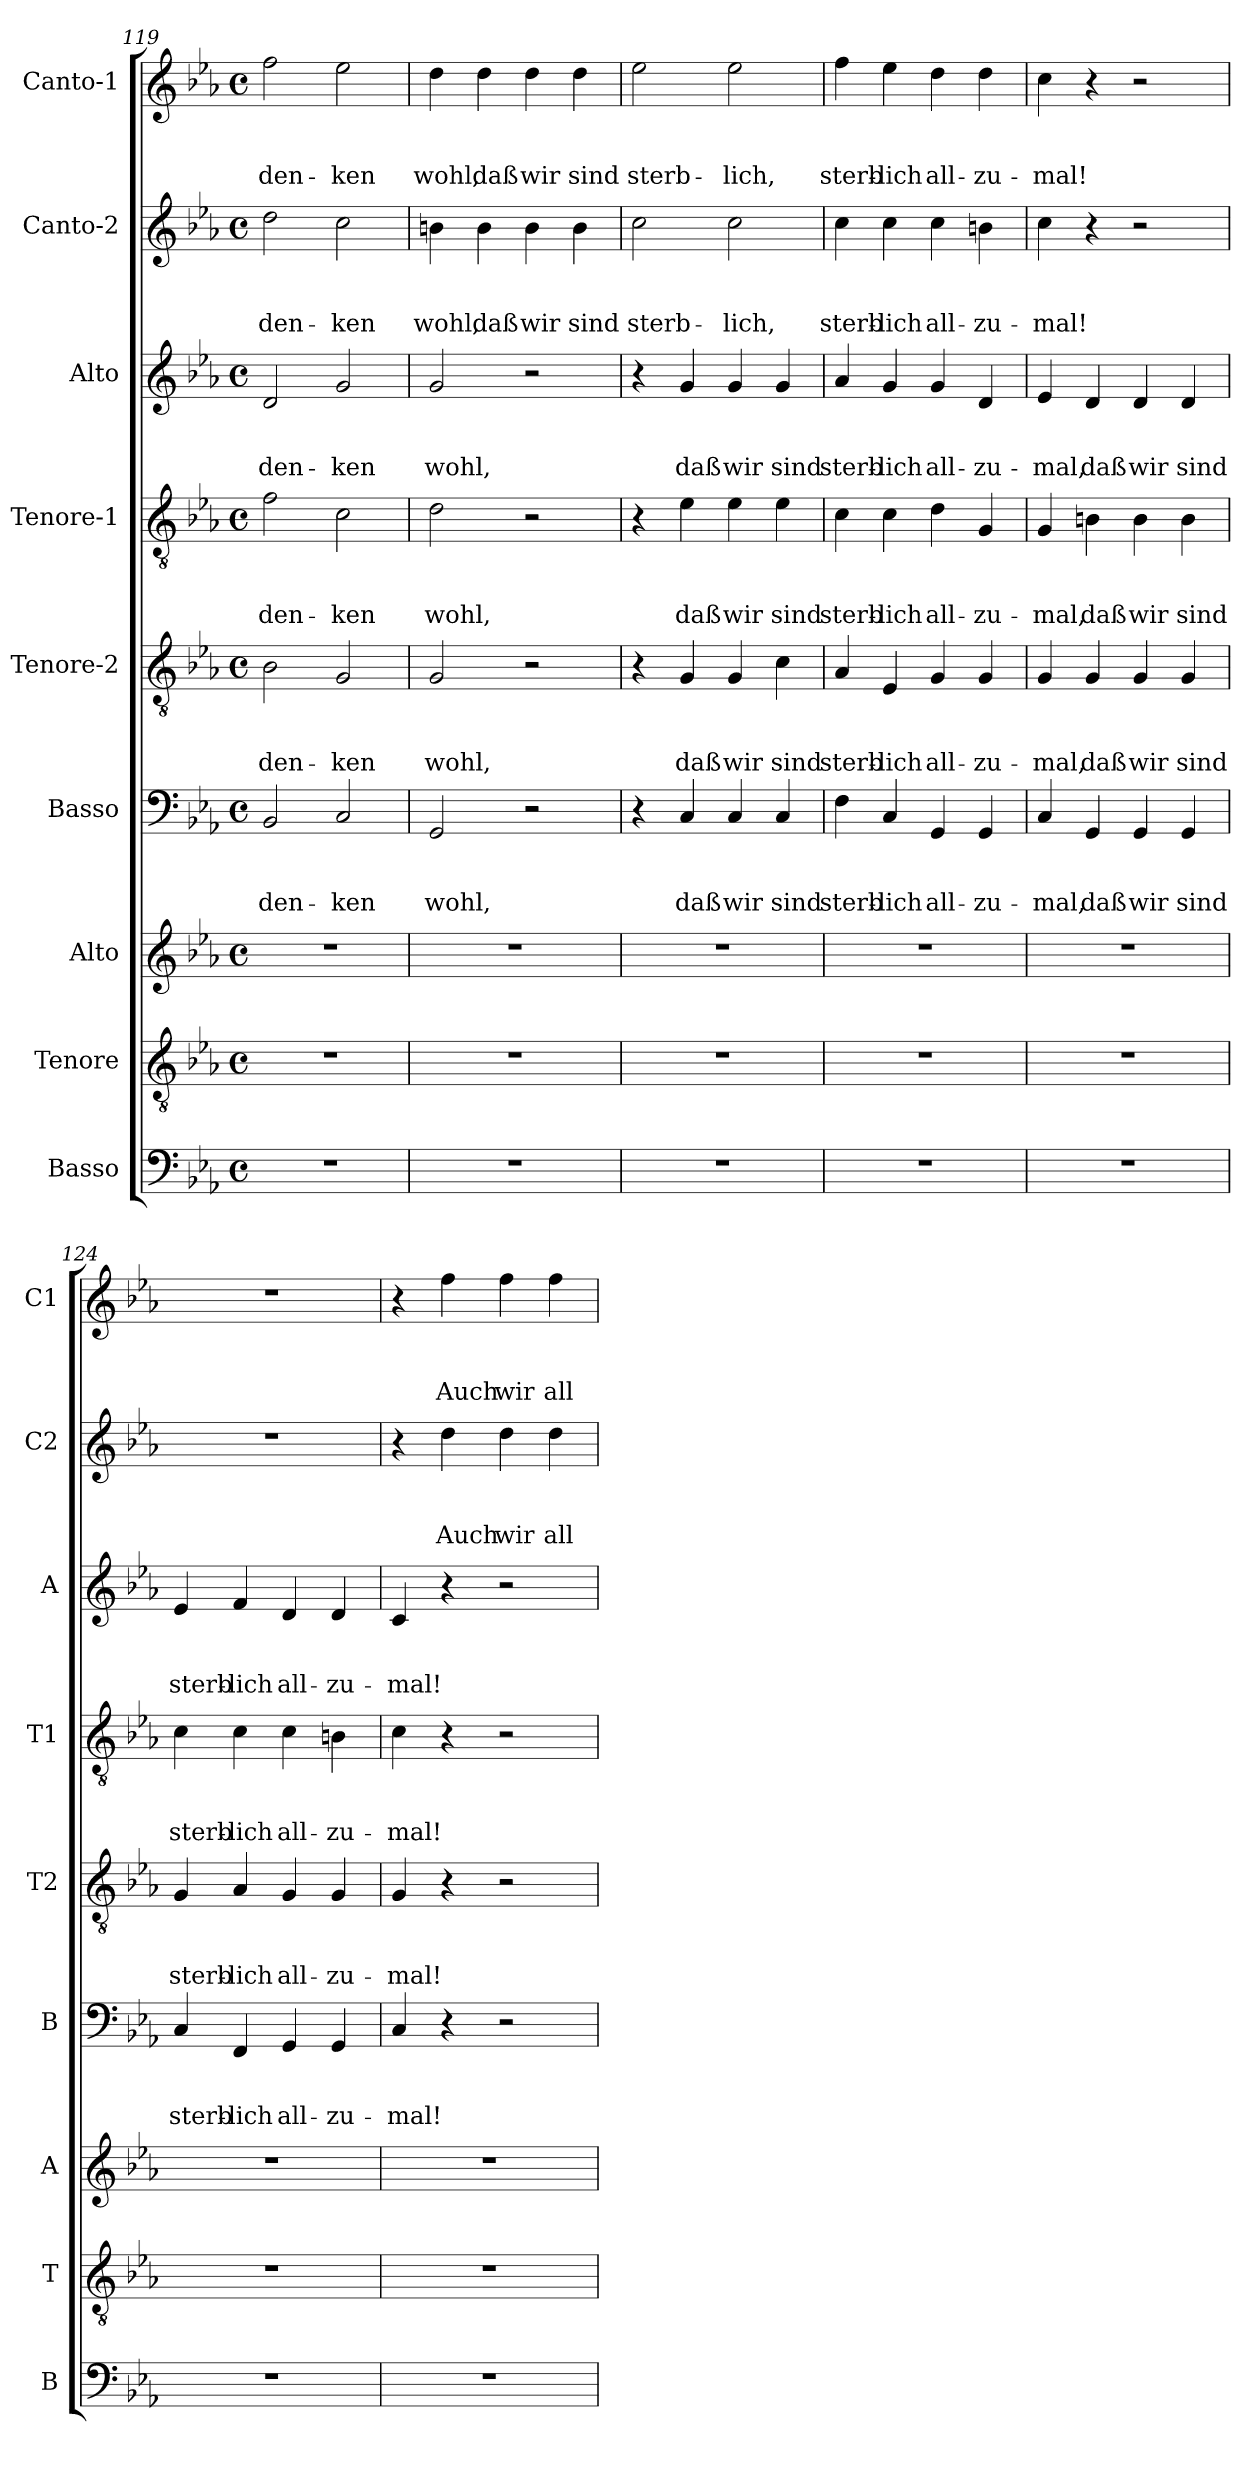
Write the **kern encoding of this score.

**kern	**kern	**kern	**kern	**text	**text	**text	**kern	**text	**text	**text	**kern	**text	**text	**text	**kern	**text	**text	**text	**kern	**text	**text	**text	**kern	**text	**text	**text
*part9	*part8	*part7	*part6	*part6	*part6	*part6	*part5	*part5	*part5	*part5	*part4	*part4	*part4	*part4	*part3	*part3	*part3	*part3	*part2	*part2	*part2	*part2	*part1	*part1	*part1	*part1
*staff9	*staff8	*staff7	*staff6	*staff6	*staff6	*staff6	*staff5	*staff5	*staff5	*staff5	*staff4	*staff4	*staff4	*staff4	*staff3	*staff3	*staff3	*staff3	*staff2	*staff2	*staff2	*staff2	*staff1	*staff1	*staff1	*staff1
*I"Basso	*I"Tenore	*I"Alto	*I"Basso	*	*	*	*I"Tenore-2	*	*	*	*I"Tenore-1	*	*	*	*I"Alto	*	*	*	*I"Canto-2	*	*	*	*I"Canto-1	*	*	*
*I'B	*I'T	*I'A	*I'B	*	*	*	*I'T2	*	*	*	*I'T1	*	*	*	*I'A	*	*	*	*I'C2	*	*	*	*I'C1	*	*	*
*clefF4	*clefGv2	*clefG2	*clefF4	*	*	*	*clefGv2	*	*	*	*clefGv2	*	*	*	*clefG2	*	*	*	*clefG2	*	*	*	*clefG2	*	*	*
*k[b-e-a-]	*k[b-e-a-]	*k[b-e-a-]	*k[b-e-a-]	*	*	*	*k[b-e-a-]	*	*	*	*k[b-e-a-]	*	*	*	*k[b-e-a-]	*	*	*	*k[b-e-a-]	*	*	*	*k[b-e-a-]	*	*	*
*E-:	*E-:	*E-:	*E-:	*	*	*	*E-:	*	*	*	*E-:	*	*	*	*E-:	*	*	*	*E-:	*	*	*	*E-:	*	*	*
*M4/4	*M4/4	*M4/4	*M4/4	*	*	*	*M4/4	*	*	*	*M4/4	*	*	*	*M4/4	*	*	*	*M4/4	*	*	*	*M4/4	*	*	*
*met(c)	*met(c)	*met(c)	*met(c)	*	*	*	*met(c)	*	*	*	*met(c)	*	*	*	*met(c)	*	*	*	*met(c)	*	*	*	*met(c)	*	*	*
=119	=119	=119	=119	=119	=119	=119	=119	=119	=119	=119	=119	=119	=119	=119	=119	=119	=119	=119	=119	=119	=119	=119	=119	=119	=119	=119
!	!	!	!	!	!	!LO:LY:b	!	!	!	!LO:LY:b	!	!	!	!LO:LY:b	!	!	!	!LO:LY:b	!	!	!	!LO:LY:b	!	!	!	!LO:LY:b
1r	1r	1r	2BB-/	.	.	-den-	2B-\	.	.	-den-	2f\	.	.	-den-	2d/	.	.	-den-	2dd\	.	.	-den-	2ff\	.	.	-den-
!	!	!	!	!	!	!LO:LY:b	!	!	!	!LO:LY:b	!	!	!	!LO:LY:b	!	!	!	!LO:LY:b	!	!	!	!LO:LY:b	!	!	!	!LO:LY:b
.	.	.	2C/	.	.	-ken	2G/	.	.	-ken	2c\	.	.	-ken	2g/	.	.	-ken	2cc\	.	.	-ken	2ee-\	.	.	-ken
!!LO:LB:g=z
=120	=120	=120	=120	=120	=120	=120	=120	=120	=120	=120	=120	=120	=120	=120	=120	=120	=120	=120	=120	=120	=120	=120	=120	=120	=120	=120
!	!	!	!	!	!	!LO:LY:b	!	!	!	!LO:LY:b	!	!	!	!LO:LY:b	!	!	!	!LO:LY:b	!	!	!	!LO:LY:b	!	!	!	!LO:LY:b
1r	1r	1r	2GG/	.	.	wohl,	2G/	.	.	wohl,	2d\	.	.	wohl,	2g/	.	.	wohl,	4bn\	.	.	wohl,	4dd\	.	.	wohl,
!	!	!	!	!	!	!	!	!	!	!	!	!	!	!	!	!	!	!	!	!	!	!LO:LY:b	!	!	!	!LO:LY:b
.	.	.	.	.	.	.	.	.	.	.	.	.	.	.	.	.	.	.	4b\	.	.	daß	4dd\	.	.	daß
!	!	!	!	!	!	!	!	!	!	!	!	!	!	!	!	!	!	!	!	!	!	!LO:LY:b	!	!	!	!LO:LY:b
.	.	.	2r	.	.	.	2r	.	.	.	2r	.	.	.	2r	.	.	.	4b\	.	.	wir	4dd\	.	.	wir
!	!	!	!	!	!	!	!	!	!	!	!	!	!	!	!	!	!	!	!	!	!	!LO:LY:b	!	!	!	!LO:LY:b
.	.	.	.	.	.	.	.	.	.	.	.	.	.	.	.	.	.	.	4b\	.	.	sind	4dd\	.	.	sind
=121	=121	=121	=121	=121	=121	=121	=121	=121	=121	=121	=121	=121	=121	=121	=121	=121	=121	=121	=121	=121	=121	=121	=121	=121	=121	=121
!	!	!	!	!	!	!	!	!	!	!	!	!	!	!	!	!	!	!	!	!	!	!LO:LY:b	!	!	!	!LO:LY:b
1r	1r	1r	4r	.	.	.	4r	.	.	.	4r	.	.	.	4r	.	.	.	2cc\	.	.	sterb-	2ee-\	.	.	sterb-
!	!	!	!	!	!	!LO:LY:b	!	!	!	!LO:LY:b	!	!	!	!LO:LY:b	!	!	!	!LO:LY:b	!	!	!	!	!	!	!	!
.	.	.	4C/	.	.	daß	4G/	.	.	daß	4e-\	.	.	daß	4g/	.	.	daß	.	.	.	.	.	.	.	.
!	!	!	!	!	!	!LO:LY:b	!	!	!	!LO:LY:b	!	!	!	!LO:LY:b	!	!	!	!LO:LY:b	!	!	!	!LO:LY:b	!	!	!	!LO:LY:b
.	.	.	4C/	.	.	wir	4G/	.	.	wir	4e-\	.	.	wir	4g/	.	.	wir	2cc\	.	.	-lich,	2ee-\	.	.	-lich,
!	!	!	!	!	!	!LO:LY:b	!	!	!	!LO:LY:b	!	!	!	!LO:LY:b	!	!	!	!LO:LY:b	!	!	!	!	!	!	!	!
.	.	.	4C/	.	.	sind	4c\	.	.	sind	4e-\	.	.	sind	4g/	.	.	sind	.	.	.	.	.	.	.	.
=122	=122	=122	=122	=122	=122	=122	=122	=122	=122	=122	=122	=122	=122	=122	=122	=122	=122	=122	=122	=122	=122	=122	=122	=122	=122	=122
!	!	!	!	!	!	!LO:LY:b	!	!	!	!LO:LY:b	!	!	!	!LO:LY:b	!	!	!	!LO:LY:b	!	!	!	!LO:LY:b	!	!	!	!LO:LY:b
1r	1r	1r	4F\	.	.	sterb-	4A-/	.	.	sterb-	4c\	.	.	sterb-	4a-/	.	.	sterb-	4cc\	.	.	sterb-	4ff\	.	.	sterb-
!	!	!	!	!	!	!LO:LY:b	!	!	!	!LO:LY:b	!	!	!	!LO:LY:b	!	!	!	!LO:LY:b	!	!	!	!LO:LY:b	!	!	!	!LO:LY:b
.	.	.	4C/	.	.	-lich	4E-/	.	.	-lich	4c\	.	.	-lich	4g/	.	.	-lich	4cc\	.	.	-lich	4ee-\	.	.	-lich
!	!	!	!	!	!	!LO:LY:b	!	!	!	!LO:LY:b	!	!	!	!LO:LY:b	!	!	!	!LO:LY:b	!	!	!	!LO:LY:b	!	!	!	!LO:LY:b
.	.	.	4GG/	.	.	all-	4G/	.	.	all-	4d\	.	.	all-	4g/	.	.	all-	4cc\	.	.	all-	4dd\	.	.	all-
!	!	!	!	!	!	!LO:LY:b	!	!	!	!LO:LY:b	!	!	!	!LO:LY:b	!	!	!	!LO:LY:b	!	!	!	!LO:LY:b	!	!	!	!LO:LY:b
.	.	.	4GG/	.	.	-zu-	4G/	.	.	-zu-	4G/	.	.	-zu-	4d/	.	.	-zu-	4bn\	.	.	-zu-	4dd\	.	.	-zu-
=123	=123	=123	=123	=123	=123	=123	=123	=123	=123	=123	=123	=123	=123	=123	=123	=123	=123	=123	=123	=123	=123	=123	=123	=123	=123	=123
!	!	!	!	!	!	!LO:LY:b	!	!	!	!LO:LY:b	!	!	!	!LO:LY:b	!	!	!	!LO:LY:b	!	!	!	!LO:LY:b	!	!	!	!LO:LY:b
1r	1r	1r	4C/	.	.	-mal,	4G/	.	.	-mal,	4G/	.	.	-mal,	4e-/	.	.	-mal,	4cc\	.	.	-mal!	4cc\	.	.	-mal!
!	!	!	!	!	!	!LO:LY:b	!	!	!	!LO:LY:b	!	!	!	!LO:LY:b	!	!	!	!LO:LY:b	!	!	!	!	!	!	!	!
.	.	.	4GG/	.	.	daß	4G/	.	.	daß	4Bn\	.	.	daß	4d/	.	.	daß	4r	.	.	.	4r	.	.	.
!	!	!	!	!	!	!LO:LY:b	!	!	!	!LO:LY:b	!	!	!	!LO:LY:b	!	!	!	!LO:LY:b	!	!	!	!	!	!	!	!
.	.	.	4GG/	.	.	wir	4G/	.	.	wir	4B\	.	.	wir	4d/	.	.	wir	2r	.	.	.	2r	.	.	.
!	!	!	!	!	!	!LO:LY:b	!	!	!	!LO:LY:b	!	!	!	!LO:LY:b	!	!	!	!LO:LY:b	!	!	!	!	!	!	!	!
.	.	.	4GG/	.	.	sind	4G/	.	.	sind	4B\	.	.	sind	4d/	.	.	sind	.	.	.	.	.	.	.	.
!!LO:PB:g=z
=124	=124	=124	=124	=124	=124	=124	=124	=124	=124	=124	=124	=124	=124	=124	=124	=124	=124	=124	=124	=124	=124	=124	=124	=124	=124	=124
!	!	!	!	!	!	!LO:LY:b	!	!	!	!LO:LY:b	!	!	!	!LO:LY:b	!	!	!	!LO:LY:b	!	!	!	!	!	!	!	!
1r	1r	1r	4C/	.	.	sterb-	4G/	.	.	sterb-	4c\	.	.	sterb-	4e-/	.	.	sterb-	1r	.	.	.	1r	.	.	.
!	!	!	!	!	!	!LO:LY:b	!	!	!	!LO:LY:b	!	!	!	!LO:LY:b	!	!	!	!LO:LY:b	!	!	!	!	!	!	!	!
.	.	.	4FF/	.	.	-lich	4A-/	.	.	-lich	4c\	.	.	-lich	4f/	.	.	-lich	.	.	.	.	.	.	.	.
!	!	!	!	!	!	!LO:LY:b	!	!	!	!LO:LY:b	!	!	!	!LO:LY:b	!	!	!	!LO:LY:b	!	!	!	!	!	!	!	!
.	.	.	4GG/	.	.	all-	4G/	.	.	all-	4c\	.	.	all-	4d/	.	.	all-	.	.	.	.	.	.	.	.
!	!	!	!	!	!	!LO:LY:b	!	!	!	!LO:LY:b	!	!	!	!LO:LY:b	!	!	!	!LO:LY:b	!	!	!	!	!	!	!	!
.	.	.	4GG/	.	.	-zu-	4G/	.	.	-zu-	4Bn\	.	.	-zu-	4d/	.	.	-zu-	.	.	.	.	.	.	.	.
=125	=125	=125	=125	=125	=125	=125	=125	=125	=125	=125	=125	=125	=125	=125	=125	=125	=125	=125	=125	=125	=125	=125	=125	=125	=125	=125
!	!	!	!	!	!	!LO:LY:b	!	!	!	!LO:LY:b	!	!	!	!LO:LY:b	!	!	!	!LO:LY:b	!	!	!	!	!	!	!	!
1r	1r	1r	4C/	.	.	-mal!	4G/	.	.	-mal!	4c\	.	.	-mal!	4c/	.	.	-mal!	4r	.	.	.	4r	.	.	.
!	!	!	!	!	!	!	!	!	!	!	!	!	!	!	!	!	!	!	!	!	!	!LO:LY:b	!	!	!	!LO:LY:b
.	.	.	4r	.	.	.	4r	.	.	.	4r	.	.	.	4r	.	.	.	4dd\	.	.	Auch	4ff\	.	.	Auch
!	!	!	!	!	!	!	!	!	!	!	!	!	!	!	!	!	!	!	!	!	!	!LO:LY:b	!	!	!	!LO:LY:b
.	.	.	2r	.	.	.	2r	.	.	.	2r	.	.	.	2r	.	.	.	4dd\	.	.	wir	4ff\	.	.	wir
!	!	!	!	!	!	!	!	!	!	!	!	!	!	!	!	!	!	!	!	!	!	!LO:LY:b	!	!	!	!LO:LY:b
.	.	.	.	.	.	.	.	.	.	.	.	.	.	.	.	.	.	.	4dd\	.	.	all-	4ff\	.	.	all-
=	=	=	=	=	=	=	=	=	=	=	=	=	=	=	=	=	=	=	=	=	=	=	=	=	=	=
*-	*-	*-	*-	*-	*-	*-	*-	*-	*-	*-	*-	*-	*-	*-	*-	*-	*-	*-	*-	*-	*-	*-	*-	*-	*-	*-
